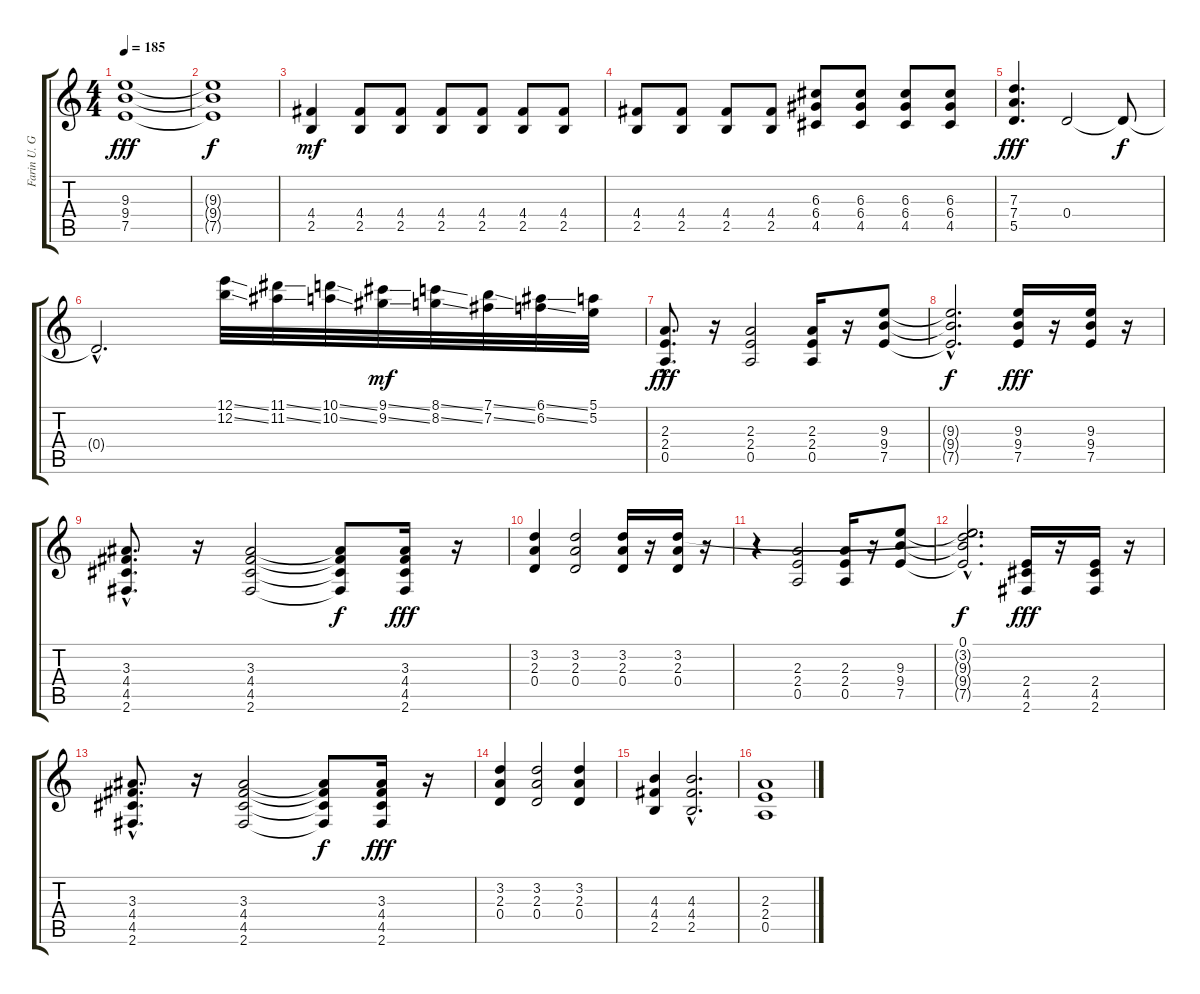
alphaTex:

\track ("Farin U. Guitar" "Farin U. G") {instrument distortionguitar}
\staff {score tabs}
\tuning (E4 B3 G3 D3 A2 E2) {hide}
\ts (4 4)
\tempo 185
\clef g2
\ks c
(9.3 9.4 7.5).1{dy fff} |
(9.3{t} 9.4{t} 7.5{t}).1{dy f} |
(4.4 2.5).4{dy mf} (4.4 2.5).8 (4.4 2.5).8 (4.4 2.5).8 (4.4 2.5).8 (4.4 2.5).8 (4.4 2.5).8 |
(4.4 2.5).8 (4.4 2.5).8 (4.4 2.5).8 (4.4 2.5).8 (6.3 6.4 4.5).8 (6.3 6.4 4.5).8 (6.3 6.4 4.5).8 (6.3 6.4 4.5).8 |
(7.3 7.4 5.5).4{d dy fff} 0.4.2 0.4{t}.8{dy f} |
0.4{hac t}.2{d} (12.1{ss} 12.2{ss}).32 (11.1{ss} 11.2{ss}).32 (10.1{ss} 10.2{ss}).32 (9.1{ss} 9.2{ss}).32{dy mf} (8.1{ss} 8.2{ss}).32 (7.1{ss} 7.2{ss}).32 (6.1{ss} 6.2{ss}).32 (5.1 5.2).32 |
(2.3{hac} 2.4{hac} 0.5{hac}).8{d dy fff} r.16 (2.3 2.4 0.5).2 (2.3 2.4 0.5).16 r.16 (9.3 9.4 7.5).8 |
(9.3{hac t} 9.4{hac t} 7.5{hac t}).2{d dy f} (9.3 9.4 7.5).16{dy fff} r.16 (9.3 9.4 7.5).16 r.16 |
(3.3{hac} 4.4{hac} 4.5{hac} 2.6{hac}).8{d} r.16 (3.3 4.4 4.5 2.6).2 (3.3{t} 4.4{t} 4.5{t} 2.6{t}).8{dy f} (3.3 4.4 4.5 2.6).16{dy fff} r.16 |
(3.2 2.3 0.4).4 (3.2 2.3 0.4).2 (3.2 2.3 0.4).16 r.16 (3.2 2.3 0.4).16 r.16 |
r.4 (2.3 2.4 0.5).2 (2.3 2.4 0.5).16 r.16 (9.3 9.4 7.5).8 |
(0.1{hac} 3.2{hac t} 9.3{hac t} 9.4{hac t} 7.5{hac t}).2{d dy f} (2.4 4.5 2.6).16{dy fff} r.16 (2.4 4.5 2.6).16 r.16 |
(3.3{hac} 4.4{hac} 4.5{hac} 2.6{hac}).8{d} r.16 (3.3 4.4 4.5 2.6).2 (3.3{t} 4.4{t} 4.5{t} 2.6{t}).8{dy f} (3.3 4.4 4.5 2.6).16{dy fff} r.16 |
(3.2 2.3 0.4).4 (3.2 2.3 0.4).2 (3.2 2.3 0.4).4 |
(4.3 4.4 2.5).4 (4.3{hac} 4.4{hac} 2.5{hac}).2{d} |
(2.3 2.4 0.5).1
